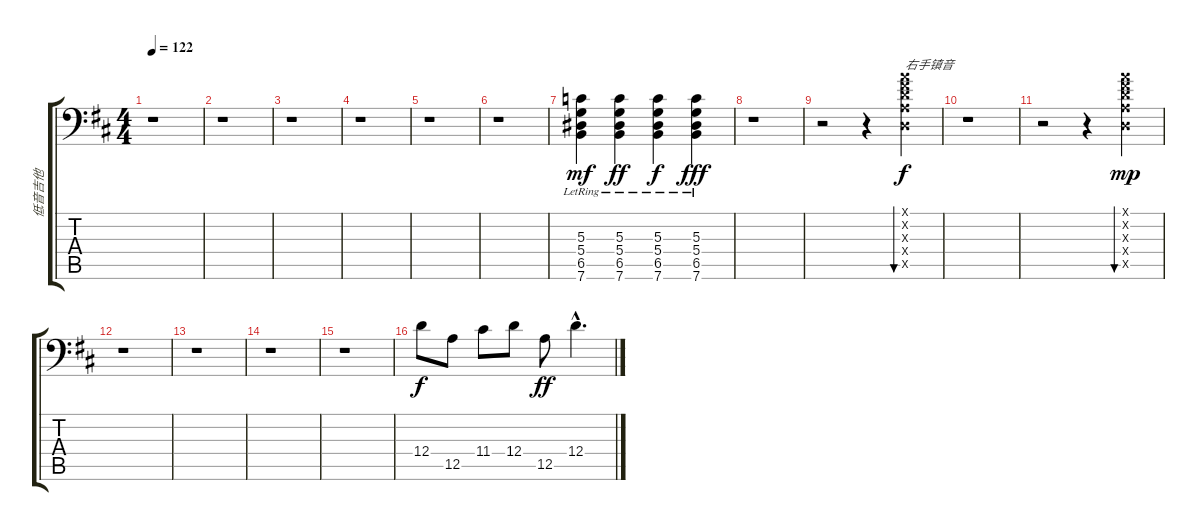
\track ("低音吉他" "低音吉他") {instrument acousticguitarsteel}
\staff {score tabs}
\tuning (E3 B2 G2 D2 A1 E1) {hide}
\ts (4 4)
\tempo 122
\clef f4
\ks d
r.1{dy f} |
r.1 |
r.1 |
r.1 |
r.1 |
r.1 |
(5.3{lr} 5.4{lr} 6.5{lr} 7.6{lr}).4{dy mf volume 10 balance 0 instrument guitarfretnoise} (5.3{lr} 5.4{lr} 6.5{lr} 7.6{lr}).4{dy ff balance 16} (5.3{lr} 5.4{lr} 6.5{lr} 7.6{lr}).4{dy f balance 0} (5.3{lr} 5.4{lr} 6.5{lr} 7.6{lr}).4{dy fff balance 16} |
r.1 |
r.2{volume 14 balance 8 instrument acousticguitarsteel} r.4 (5.1{x} 7.2{x} 7.3{x} 7.4{x} 5.5{x}).4{bu 480 txt "右手镇音" dy f} |
r.1 |
r.2 r.4 (5.1{x} 7.2{x} 7.3{x} 7.4{x} 5.5{x}).4{bu 480 dy mp} |
r.1 |
r.1 |
r.1 |
r.1{volume 13 balance 8 instrument acousticguitarsteel} |
12.4.8{dy f} 12.5.8 11.4.8 12.4.8 12.5.8{dy ff} 12.4{hac}.4{d}
